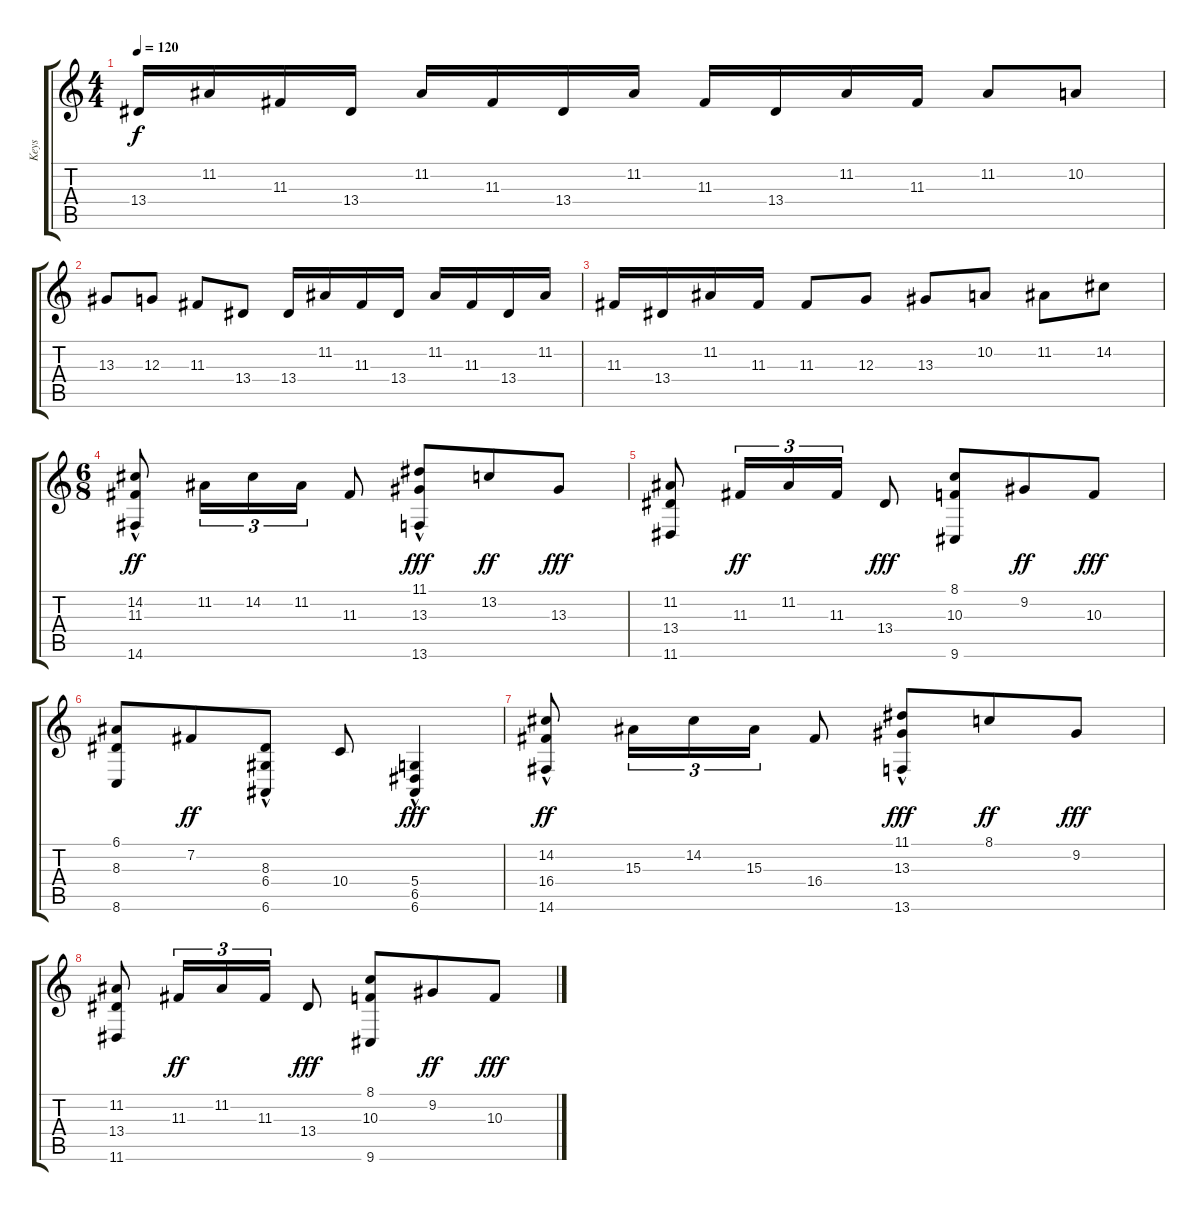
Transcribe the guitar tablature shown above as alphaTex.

\track ("Keys" "Keys") {instrument percussiveorgan}
\staff {score tabs}
\tuning (E4 B3 G3 D3 A2 E2) {hide}
\ts (4 4)
\tempo 120
\clef g2
\ks c
13.4.16{dy f balance 0 instrument rockorgan} 11.2.16 11.3.16 13.4.16 11.2.16 11.3.16 13.4.16 11.2.16 11.3.16 13.4.16 11.2.16 11.3.16 11.2.8 10.2.8 |
13.3.8 12.3.8 11.3.8 13.4.8 13.4.16 11.2.16 11.3.16 13.4.16 11.2.16 11.3.16 13.4.16 11.2.16 |
11.3.16 13.4.16 11.2.16 11.3.16 11.3.8 12.3.8 13.3.8 10.2.8 11.2.8 14.2.8 |
\ts (6 8)
(14.2 11.3 14.6{hac}).8{dy ff instrument brightacousticpiano} 11.2.16{tu (3 2)} 14.2.16{tu (3 2)} 11.2.16{tu (3 2)} 11.3.8 (11.1 13.3 13.6{hac}).8{dy fff} 13.2.8{dy ff} 13.3.8{dy fff} |
(11.2 13.4 11.6).8 11.3.16{tu (3 2) dy ff} 11.2.16{tu (3 2)} 11.3.16{tu (3 2)} 13.4.8{dy fff} (8.1 10.3 9.6).8 9.2.8{dy ff} 10.3.8{dy fff} |
(6.1 8.3 8.6).8 7.2.8{dy ff} (8.3{hac} 6.4{hac} 6.6).8 10.4.8 (5.4{hac} 6.5 6.6).4{dy fff} |
(14.2 16.4 14.6{hac}).8{dy ff} 15.3.16{tu (3 2)} 14.2.16{tu (3 2)} 15.3.16{tu (3 2)} 16.4.8 (11.1 13.3 13.6{hac}).8{dy fff} 8.1.8{dy ff} 9.2.8{dy fff} |
(11.2 13.4 11.6).8 11.3.16{tu (3 2) dy ff} 11.2.16{tu (3 2)} 11.3.16{tu (3 2)} 13.4.8{dy fff} (8.1 10.3 9.6).8 9.2.8{dy ff} 10.3.8{dy fff}
